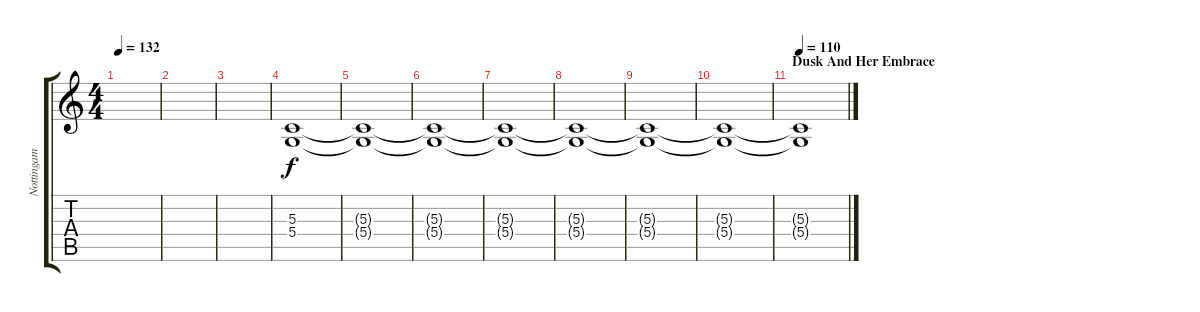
\track ("Nottingam" "Nottingam") {instrument applause}
\staff {score tabs}
\tuning (E4 B3 G3 D3 A2 E2) {hide}
\ts (4 4)
\tempo 132
\clef g2
\ks c
|
|
|
(5.3 5.4).1{volume 5} |
(5.3{t} 5.4{t}).1{volume 10} |
(5.3{t} 5.4{t}).1 |
(5.3{t} 5.4{t}).1 |
(5.3{t} 5.4{t}).1 |
(5.3{t} 5.4{t}).1 |
(5.3{t} 5.4{t}).1 |
\section ("" "Dusk And Her Embrace")
\tempo 110
(5.3{t} 5.4{t}).1
